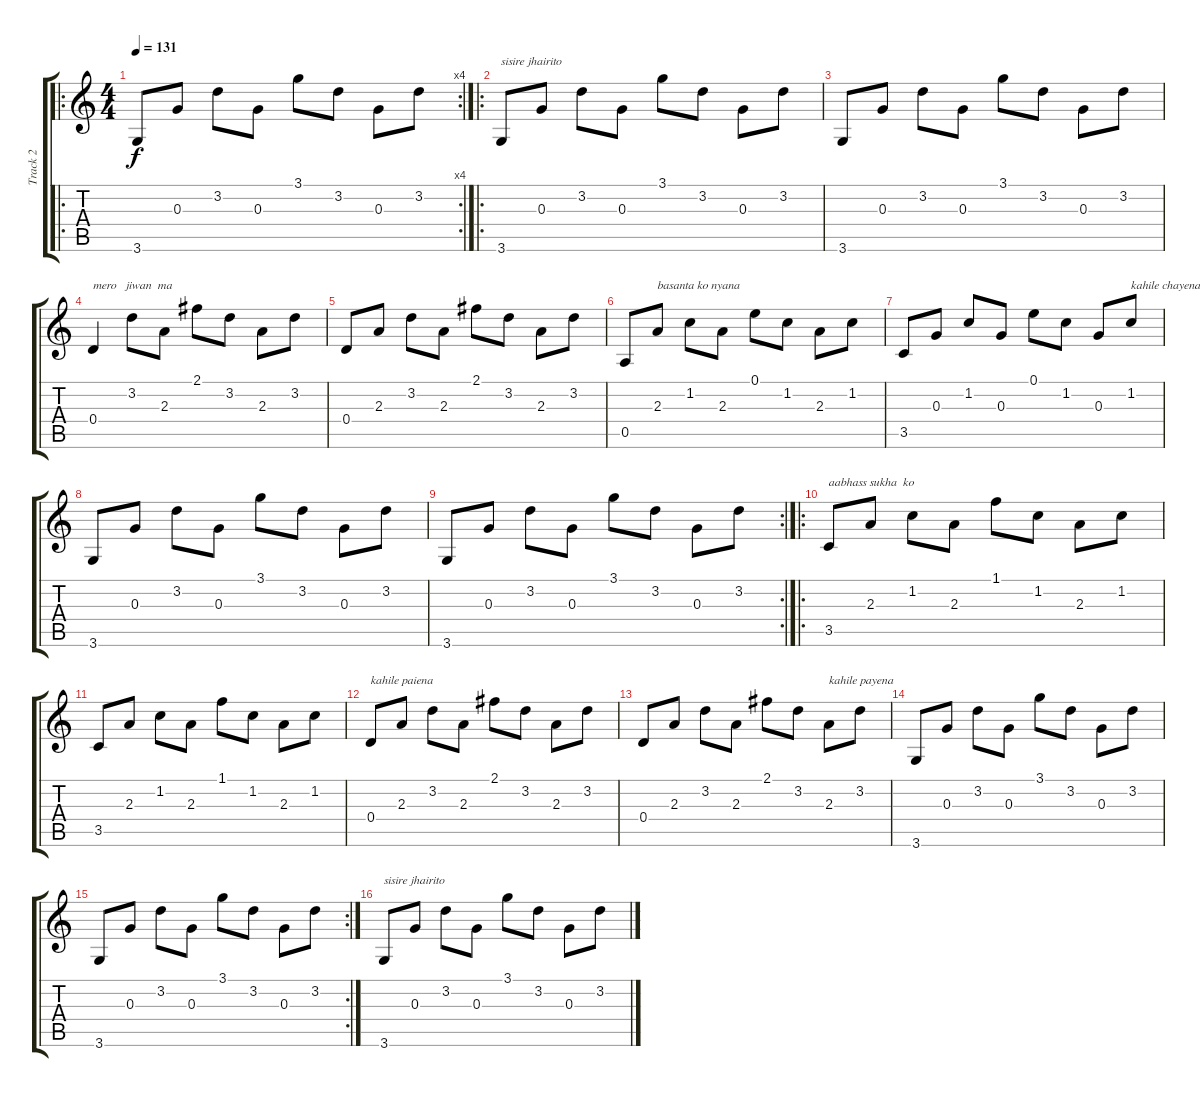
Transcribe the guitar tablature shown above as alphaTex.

\track ("Track 2" "Track 2") {instrument acousticguitarsteel}
\staff {score tabs}
\tuning (E4 B3 G3 D3 A2 E2) {hide}
\ro
\rc 4
\ts (4 4)
\tempo 131
\clef g2
\ks c
3.6.8{dy f instrument acousticguitarsteel} 0.3.8 3.2.8 0.3.8 3.1.8 3.2.8 0.3.8 3.2.8 |
\ro
3.6.8{txt "sisire jhairito"} 0.3.8 3.2.8 0.3.8 3.1.8 3.2.8 0.3.8 3.2.8 |
3.6.8 0.3.8 3.2.8 0.3.8 3.1.8 3.2.8 0.3.8 3.2.8 |
0.4.4{txt "mero   jiwan  ma"} 3.2.8 2.3.8 2.1.8 3.2.8 2.3.8 3.2.8 |
0.4.8 2.3.8 3.2.8 2.3.8 2.1.8 3.2.8 2.3.8 3.2.8 |
0.5.8 2.3.8{txt "basanta ko nyana"} 1.2.8 2.3.8 0.1.8 1.2.8 2.3.8 1.2.8 |
3.5.8 0.3.8 1.2.8 0.3.8 0.1.8 1.2.8 0.3.8 1.2.8{txt "kahile chayena"} |
3.6.8 0.3.8 3.2.8 0.3.8 3.1.8 3.2.8 0.3.8 3.2.8 |
\rc 2
3.6.8 0.3.8 3.2.8 0.3.8 3.1.8 3.2.8 0.3.8 3.2.8 |
\ro
3.5.8{txt "aabhass sukha  ko"} 2.3.8 1.2.8 2.3.8 1.1.8 1.2.8 2.3.8 1.2.8 |
3.5.8 2.3.8 1.2.8 2.3.8 1.1.8 1.2.8 2.3.8 1.2.8 |
0.4.8{txt "kahile paiena"} 2.3.8 3.2.8 2.3.8 2.1.8 3.2.8 2.3.8 3.2.8 |
0.4.8 2.3.8 3.2.8 2.3.8 2.1.8 3.2.8 2.3.8{txt "kahile payena"} 3.2.8 |
3.6.8 0.3.8 3.2.8 0.3.8 3.1.8 3.2.8 0.3.8 3.2.8 |
\rc 2
3.6.8 0.3.8 3.2.8 0.3.8 3.1.8 3.2.8 0.3.8 3.2.8 |
3.6.8{txt "sisire jhairito"} 0.3.8 3.2.8 0.3.8 3.1.8 3.2.8 0.3.8 3.2.8
